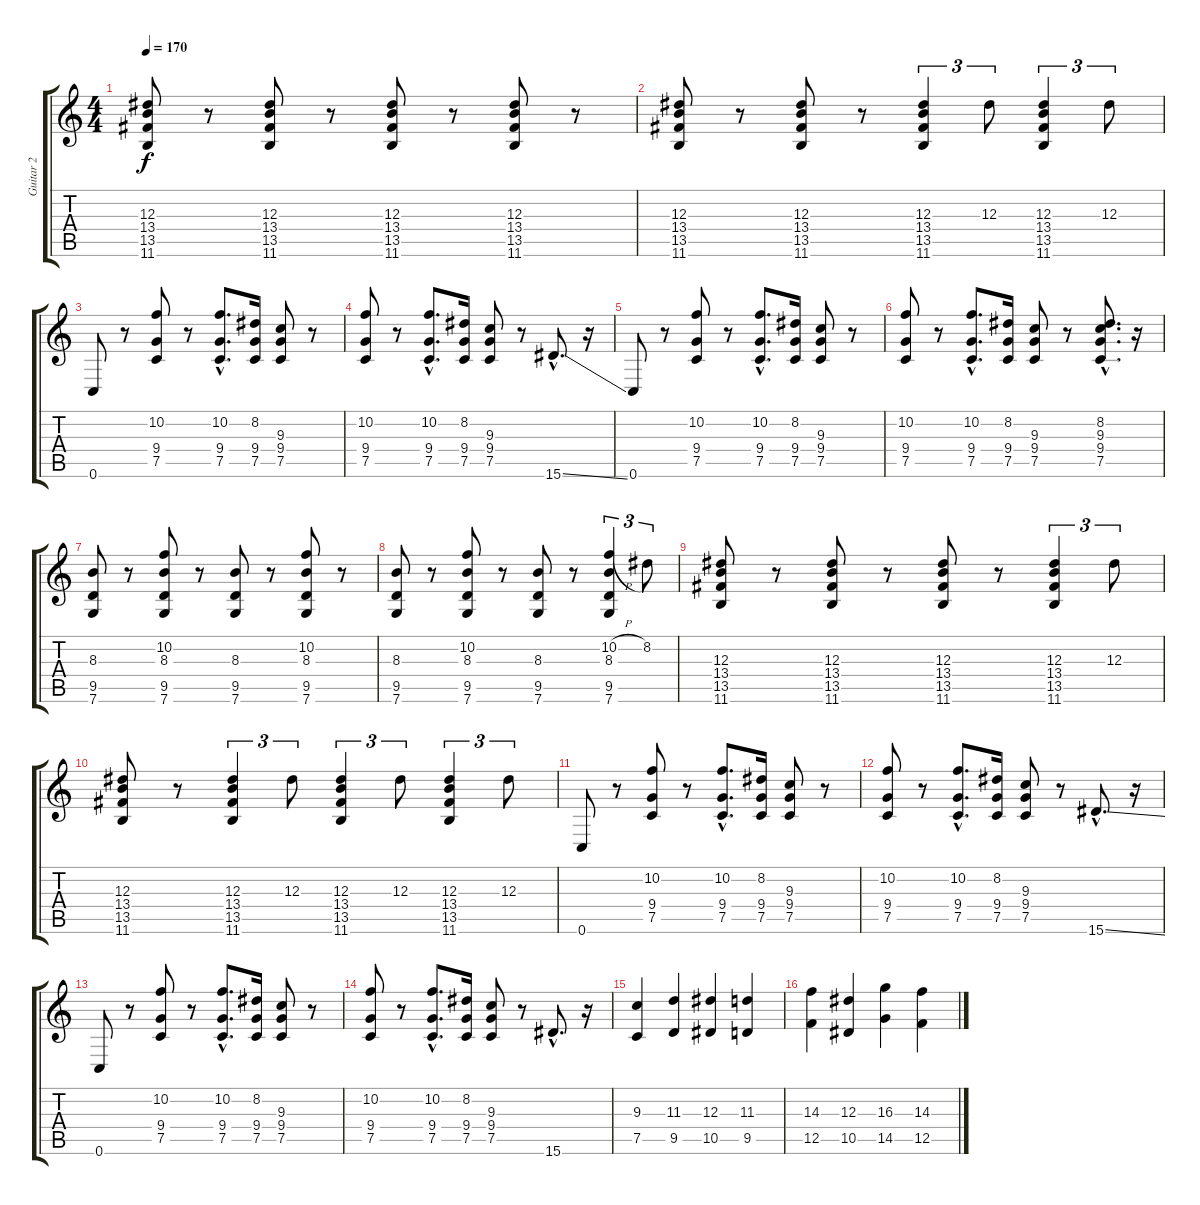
\track ("Guitar 2" "Guitar 2") {instrument distortionguitar}
\staff {score tabs}
\tuning (C4 G3 Eb3 Bb2 F2 C2) {hide}
\ts (4 4)
\tempo 170
\clef g2
\ks c
(12.3 13.4 13.5 11.6).8{dy f} r.8 (12.3 13.4 13.5 11.6).8 r.8 (12.3 13.4 13.5 11.6).8 r.8 (12.3 13.4 13.5 11.6).8 r.8 |
(12.3 13.4 13.5 11.6).8 r.8 (12.3 13.4 13.5 11.6).8 r.8 (12.3 13.4 13.5 11.6).4{tu (3 2)} 12.3.8{tu (3 2)} (12.3 13.4 13.5 11.6).4{tu (3 2)} 12.3.8{tu (3 2)} |
0.6.8 r.8 (10.2 9.4 7.5).8 r.8 (10.2{hac} 9.4{hac} 7.5{hac}).8{d} (8.2 9.4 7.5).16 (9.3 9.4 7.5).8 r.8 |
(10.2 9.4 7.5).8 r.8 (10.2{hac} 9.4{hac} 7.5{hac}).8{d} (8.2 9.4 7.5).16 (9.3 9.4 7.5).8 r.8 15.6{ss hac}.8{d} r.16 |
0.6.8 r.8 (10.2 9.4 7.5).8 r.8 (10.2{hac} 9.4{hac} 7.5{hac}).8{d} (8.2 9.4 7.5).16 (9.3 9.4 7.5).8 r.8 |
(10.2 9.4 7.5).8 r.8 (10.2{hac} 9.4{hac} 7.5{hac}).8{d} (8.2 9.4 7.5).16 (9.3 9.4 7.5).8 r.8 (8.2{hac} 9.3{hac} 9.4{hac} 7.5{hac}).8{d} r.16 |
(8.3 9.5 7.6).8 r.8 (10.2 8.3 9.5 7.6).8 r.8 (8.3 9.5 7.6).8 r.8 (10.2 8.3 9.5 7.6).8 r.8 |
(8.3 9.5 7.6).8 r.8 (10.2 8.3 9.5 7.6).8 r.8 (8.3 9.5 7.6).8 r.8 (10.2{h} 8.3 9.5 7.6).4{tu (3 2)} 8.2.8{tu (3 2)} |
(12.3 13.4 13.5 11.6).8 r.8 (12.3 13.4 13.5 11.6).8 r.8 (12.3 13.4 13.5 11.6).8 r.8 (12.3 13.4 13.5 11.6).4{tu (3 2)} 12.3.8{tu (3 2)} |
(12.3 13.4 13.5 11.6).8 r.8 (12.3 13.4 13.5 11.6).4{tu (3 2)} 12.3.8{tu (3 2)} (12.3 13.4 13.5 11.6).4{tu (3 2)} 12.3.8{tu (3 2)} (12.3 13.4 13.5 11.6).4{tu (3 2)} 12.3.8{tu (3 2)} |
0.6.8 r.8 (10.2 9.4 7.5).8 r.8 (10.2{hac} 9.4{hac} 7.5{hac}).8{d} (8.2 9.4 7.5).16 (9.3 9.4 7.5).8 r.8 |
(10.2 9.4 7.5).8 r.8 (10.2{hac} 9.4{hac} 7.5{hac}).8{d} (8.2 9.4 7.5).16 (9.3 9.4 7.5).8 r.8 15.6{ss hac}.8{d} r.16 |
0.6.8 r.8 (10.2 9.4 7.5).8 r.8 (10.2{hac} 9.4{hac} 7.5{hac}).8{d} (8.2 9.4 7.5).16 (9.3 9.4 7.5).8 r.8 |
(10.2 9.4 7.5).8 r.8 (10.2{hac} 9.4{hac} 7.5{hac}).8{d} (8.2 9.4 7.5).16 (9.3 9.4 7.5).8 r.8 15.6{hac}.8{d} r.16 |
(9.3 7.5).4 (11.3 9.5).4 (12.3 10.5).4 (11.3 9.5).4 |
(14.3 12.5).4 (12.3 10.5).4 (16.3 14.5).4 (14.3 12.5).4
